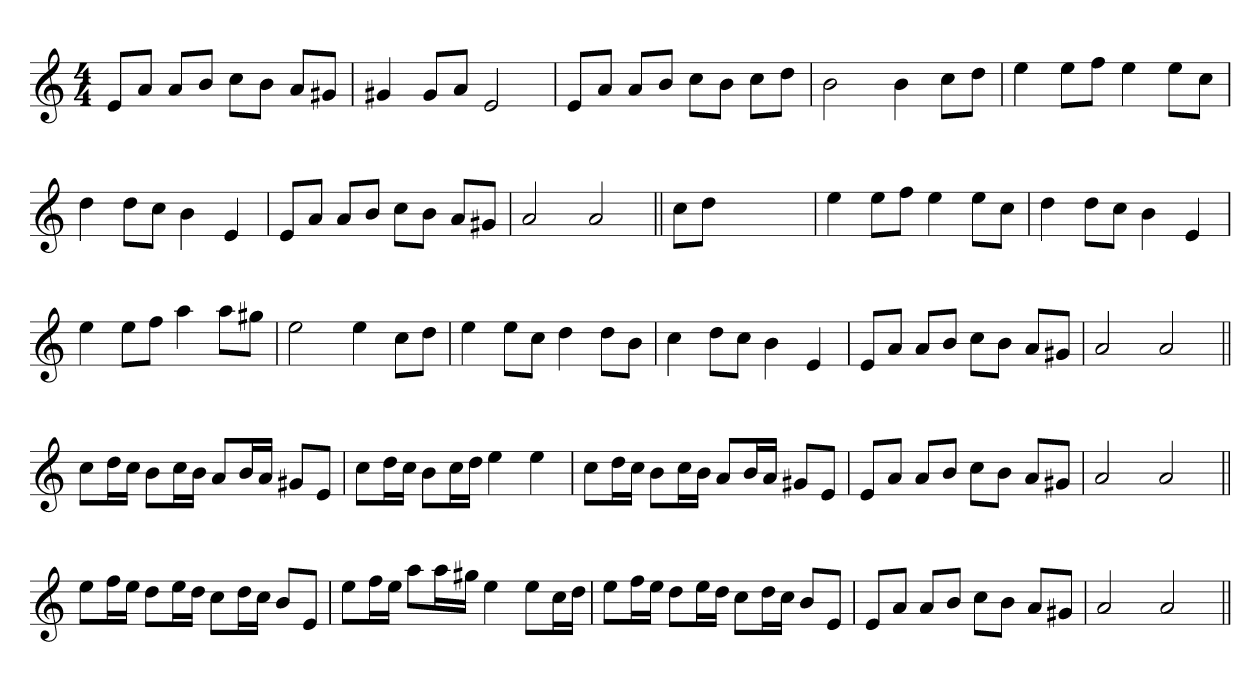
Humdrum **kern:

**kern
*part1
*staff1
*clefG2
*k[]
*M4/4
=1
8eL
8aJ
8aL
8bJ
8ccL
8bJ
8aL
8g#XJ
=
4g#X
8g#L
8aJ
2e
=
8eL
8aJ
8aL
8bJ
8ccL
8bJ
8ccL
8ddJ
=
2b
4b
8ccL
8ddJ
=
4ee
8eeL
8ffJ
4ee
8eeL
8ccJ
=
4dd
8ddL
8ccJ
4b
4e
=
8eL
8aJ
8aL
8bJ
8ccL
8bJ
8aL
8g#XJ
=
2a
2a
=||
8ccL
8ddJ
2.ryy
=
4ee
8eeL
8ffJ
4ee
8eeL
8ccJ
=
4dd
8ddL
8ccJ
4b
4e
=
4ee
8eeL
8ffJ
4aa
8aaL
8gg#XJ
=
2ee
4ee
8ccL
8ddJ
=
4ee
8eeL
8ccJ
4dd
8ddL
8bJ
=
4cc
8ddL
8ccJ
4b
4e
=
8eL
8aJ
8aL
8bJ
8ccL
8bJ
8aL
8g#XJ
=
2a
2a
=||
8ccL
16ddL
16ccJJ
8bL
16ccL
16bJJ
8aL
16bL
16aJJ
8g#XL
8eJ
=
8ccL
16ddL
16ccJJ
8bL
16ccL
16ddJJ
4ee
4ee
=
8ccL
16ddL
16ccJJ
8bL
16ccL
16bJJ
8aL
16bL
16aJJ
8g#XL
8eJ
=
8eL
8aJ
8aL
8bJ
8ccL
8bJ
8aL
8g#XJ
=
2a
2a
=||
8eeL
16ffL
16eeJJ
8ddL
16eeL
16ddJJ
8ccL
16ddL
16ccJJ
8bL
8eJ
=
8eeL
16ffL
16eeJJ
8aaL
16aaL
16gg#XJJ
4ee
8eeL
16ccL
16ddJJ
=
8eeL
16ffL
16eeJJ
8ddL
16eeL
16ddJJ
8ccL
16ddL
16ccJJ
8bL
8eJ
=
8eL
8aJ
8aL
8bJ
8ccL
8bJ
8aL
8g#XJ
=
2a
2a
=||
*-
